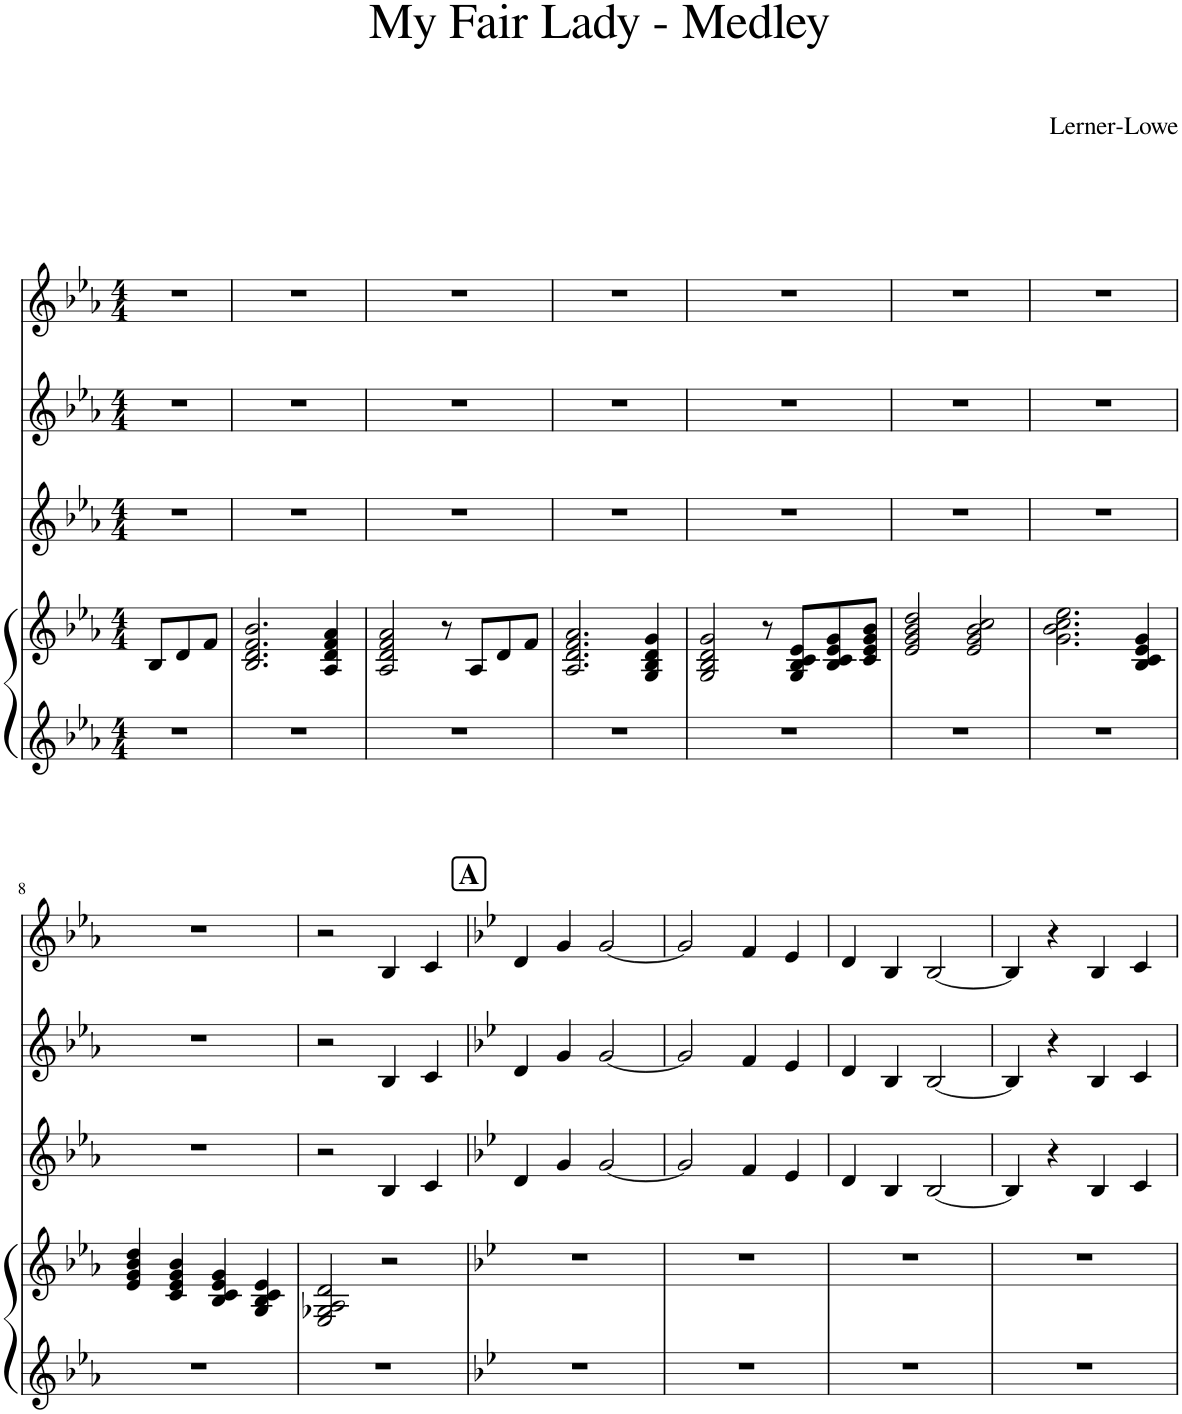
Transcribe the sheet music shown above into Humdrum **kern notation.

**kern	**kern	**kern	**kern	**kern
*part4	*part4	*part3	*part2	*part1
*staff5	*staff4	*staff3	*staff2	*staff1
*I"Piano	*	*I"Piano	*I"Piano	*I"Piano
*I'Pno	*	*I'Pno	*I'Pno	*I'Pno
*clefG2	*clefG2	*clefG2	*clefG2	*clefG2
*k[b-e-a-]	*k[b-e-a-]	*k[b-e-a-]	*k[b-e-a-]	*k[b-e-a-]
*M4/4	*M4/4	*M4/4	*M4/4	*M4/4
=1	=1	=1	=1	=1
1r	8B-/L	1r	1r	1r
.	8d/	.	.	.
.	8f/J	.	.	.
.	2ryy	.	.	.
.	8ryy	.	.	.
=2	=2	=2	=2	=2
1r	2.B-/ 2.d/ 2.f/ 2.b-/	1r	1r	1r
.	4A-/ 4d/ 4f/ 4a-/	.	.	.
=3	=3	=3	=3	=3
1r	2A-/ 2d/ 2f/ 2a-/	1r	1r	1r
.	8r	.	.	.
.	8A-/L	.	.	.
.	8d/	.	.	.
.	8f/J	.	.	.
=4	=4	=4	=4	=4
1r	2.A-/ 2.d/ 2.f/ 2.a-/	1r	1r	1r
.	4G/ 4B-/ 4d/ 4g/	.	.	.
=5	=5	=5	=5	=5
1r	2G/ 2B-/ 2d/ 2g/	1r	1r	1r
.	8r	.	.	.
.	8G/ 8B-/ 8c/ 8e-/L	.	.	.
.	8B-/ 8c/ 8e-/ 8g/	.	.	.
.	8c/ 8e-/ 8g/ 8b-/J	.	.	.
=6	=6	=6	=6	=6
1r	2e-/ 2g/ 2b-/ 2dd/	1r	1r	1r
.	2e-/ 2g/ 2b-/ 2cc/	.	.	.
=7	=7	=7	=7	=7
1r	2.g\ 2.b-\ 2.cc\ 2.ee-\	1r	1r	1r
.	4B-/ 4c/ 4e-/ 4g/	.	.	.
!!LO:LB:g=z
=8	=8	=8	=8	=8
1r	4e-/ 4g/ 4b-/ 4dd/	1r	1r	1r
.	4c/ 4e-/ 4g/ 4b-/	.	.	.
.	4B-/ 4c/ 4e-/ 4g/	.	.	.
.	4G/ 4B-/ 4c/ 4e-/	.	.	.
=9	=9	=9	=9	=9
1r	2E-/ 2G-X/ 2A-/ 2d/	2r	2r	2r
.	2r	4B-/	4B-/	4B-/
.	.	4c/	4c/	4c/
!!LO:REH:place=s1:a:B:cj:fs=14:t=A
=10	=10	=10	=10	=10
*k[b-e-]	*k[b-e-]	*k[b-e-]	*k[b-e-]	*k[b-e-]
1r	1r	4d/	4d/	4d/
.	.	4g/	4g/	4g/
.	.	[2g/	[2g/	[2g/
=11	=11	=11	=11	=11
1r	1r	2g/]	2g/]	2g/]
.	.	4f/	4f/	4f/
.	.	4e-/	4e-/	4e-/
=12	=12	=12	=12	=12
1r	1r	4d/	4d/	4d/
.	.	4B-/	4B-/	4B-/
.	.	[2B-/	[2B-/	[2B-/
=13	=13	=13	=13	=13
1r	1r	4B-/]	4B-/]	4B-/]
.	.	4r	4r	4r
.	.	4B-/	4B-/	4B-/
.	.	4c/	4c/	4c/
=	=	=	=	=
*-	*-	*-	*-	*-
